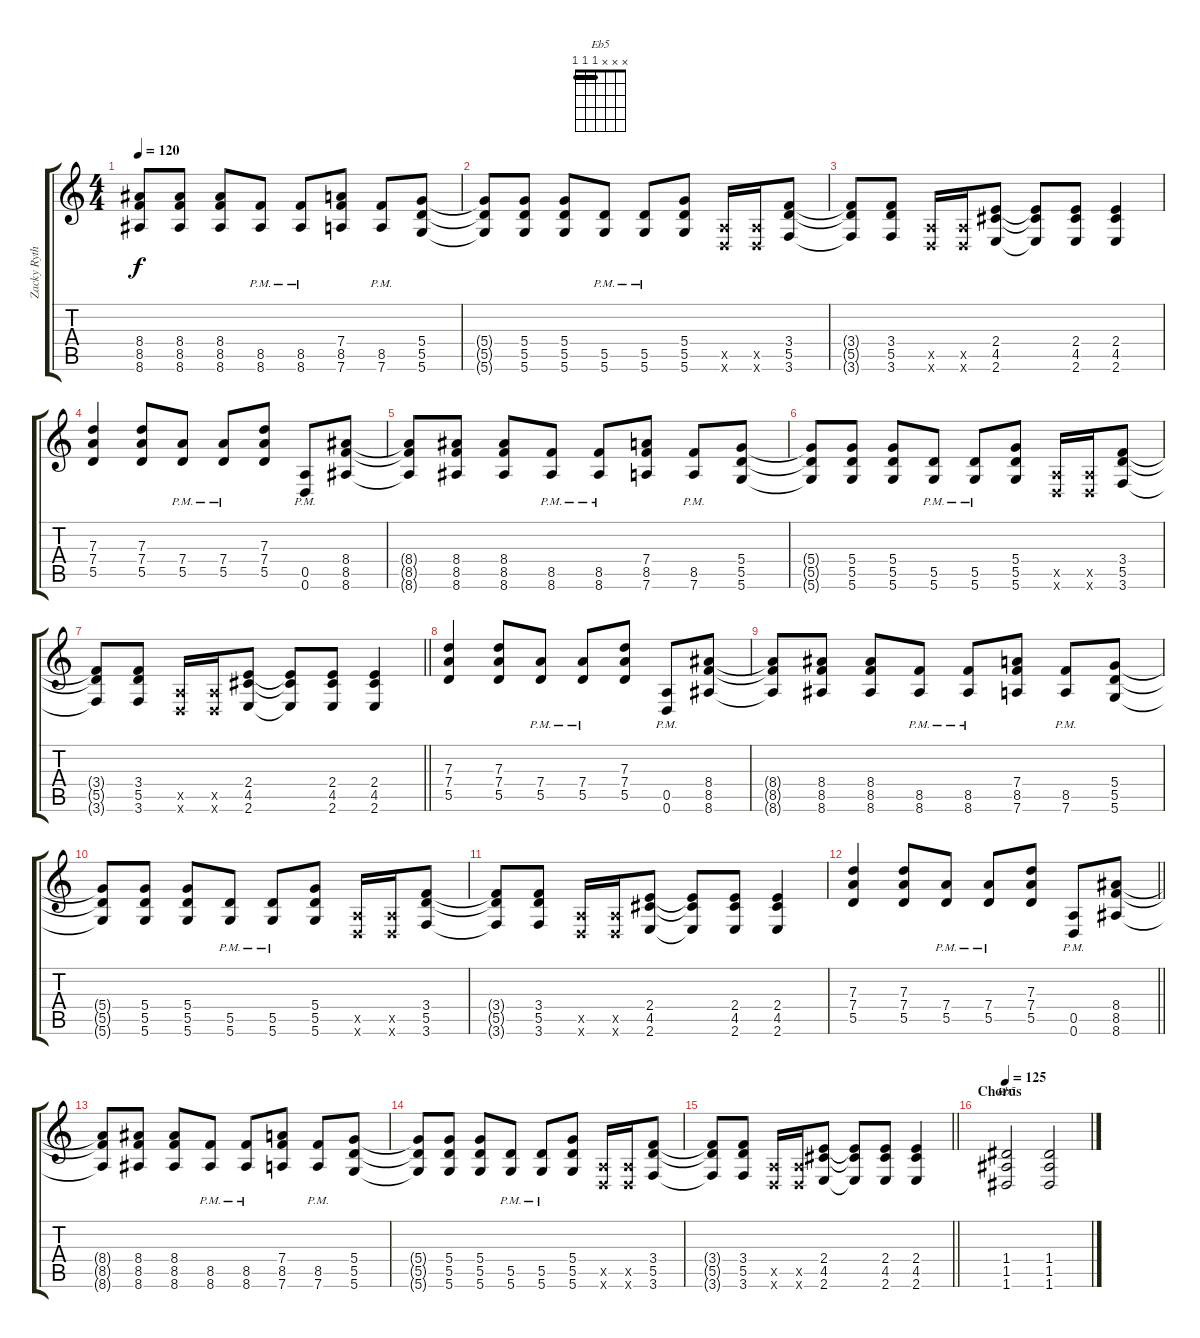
\track ("Zacky Rythem" "Zacky Ryth") {instrument distortionguitar}
\staff {score tabs}
\tuning (E4 B3 G3 D3 A2 D2) {hide}
\chord ("Eb5" x x x 1 1 1) {barre 1}
\ts (4 4)
\tempo 120
\clef g2
\ks c
(8.4{t} 8.5{t} 8.6{t}).8{dy f} (8.4 8.5 8.6).8 (8.4 8.5 8.6).8 (8.5{pm} 8.6{pm}).8 (8.5{pm} 8.6{pm}).8 (7.4 8.5 7.6).8 (8.5{pm} 7.6{pm}).8 (5.4 5.5 5.6).8 |
(5.4{t} 5.5{t} 5.6{t}).8 (5.4 5.5 5.6).8 (5.4 5.5 5.6).8 (5.5{pm} 5.6{pm}).8 (5.5{pm} 5.6{pm}).8 (5.4 5.5 5.6).8 (0.5{x} 0.6{x}).16 (0.5{x} 0.6{x}).16 (3.4 5.5 3.6).8 |
(3.4{t} 5.5{t} 3.6{t}).8 (3.4 5.5 3.6).8 (0.5{x} 0.6{x}).16 (0.5{x} 0.6{x}).16 (2.4 4.5 2.6).8 (2.4{t} 4.5{t} 2.6{t}).8 (2.4 4.5 2.6).8 (2.4 4.5 2.6).4 |
(7.3 7.4 5.5).4 (7.3 7.4 5.5).8 (7.4{pm} 5.5{pm}).8 (7.4{pm} 5.5{pm}).8 (7.3 7.4 5.5).8 (0.5{pm} 0.6).8 (8.4 8.5 8.6).8 |
(8.4{t} 8.5{t} 8.6{t}).8 (8.4 8.5 8.6).8 (8.4 8.5 8.6).8 (8.5{pm} 8.6{pm}).8 (8.5{pm} 8.6{pm}).8 (7.4 8.5 7.6).8 (8.5{pm} 7.6{pm}).8 (5.4 5.5 5.6).8 |
(5.4{t} 5.5{t} 5.6{t}).8 (5.4 5.5 5.6).8 (5.4 5.5 5.6).8 (5.5{pm} 5.6{pm}).8 (5.5{pm} 5.6{pm}).8 (5.4 5.5 5.6).8 (0.5{x} 0.6{x}).16 (0.5{x} 0.6{x}).16 (3.4 5.5 3.6).8 |
\barLineRight lightlight
(3.4{t} 5.5{t} 3.6{t}).8 (3.4 5.5 3.6).8 (0.5{x} 0.6{x}).16 (0.5{x} 0.6{x}).16 (2.4 4.5 2.6).8 (2.4{t} 4.5{t} 2.6{t}).8 (2.4 4.5 2.6).8 (2.4 4.5 2.6).4 |
(7.3 7.4 5.5).4 (7.3 7.4 5.5).8 (7.4{pm} 5.5{pm}).8 (7.4{pm} 5.5{pm}).8 (7.3 7.4 5.5).8 (0.5{pm} 0.6).8 (8.4 8.5 8.6).8 |
(8.4{t} 8.5{t} 8.6{t}).8 (8.4 8.5 8.6).8 (8.4 8.5 8.6).8 (8.5{pm} 8.6{pm}).8 (8.5{pm} 8.6{pm}).8 (7.4 8.5 7.6).8 (8.5{pm} 7.6{pm}).8 (5.4 5.5 5.6).8 |
(5.4{t} 5.5{t} 5.6{t}).8 (5.4 5.5 5.6).8 (5.4 5.5 5.6).8 (5.5{pm} 5.6{pm}).8 (5.5{pm} 5.6{pm}).8 (5.4 5.5 5.6).8 (0.5{x} 0.6{x}).16 (0.5{x} 0.6{x}).16 (3.4 5.5 3.6).8 |
(3.4{t} 5.5{t} 3.6{t}).8 (3.4 5.5 3.6).8 (0.5{x} 0.6{x}).16 (0.5{x} 0.6{x}).16 (2.4 4.5 2.6).8 (2.4{t} 4.5{t} 2.6{t}).8 (2.4 4.5 2.6).8 (2.4 4.5 2.6).4 |
\barLineRight lightlight
(7.3 7.4 5.5).4 (7.3 7.4 5.5).8 (7.4{pm} 5.5{pm}).8 (7.4{pm} 5.5{pm}).8 (7.3 7.4 5.5).8 (0.5{pm} 0.6).8 (8.4 8.5 8.6).8 |
(8.4{t} 8.5{t} 8.6{t}).8 (8.4 8.5 8.6).8 (8.4 8.5 8.6).8 (8.5{pm} 8.6{pm}).8 (8.5{pm} 8.6{pm}).8 (7.4 8.5 7.6).8 (8.5{pm} 7.6{pm}).8 (5.4 5.5 5.6).8 |
(5.4{t} 5.5{t} 5.6{t}).8 (5.4 5.5 5.6).8 (5.4 5.5 5.6).8 (5.5{pm} 5.6{pm}).8 (5.5{pm} 5.6{pm}).8 (5.4 5.5 5.6).8 (0.5{x} 0.6{x}).16 (0.5{x} 0.6{x}).16 (3.4 5.5 3.6).8 |
\barLineRight lightlight
(3.4{t} 5.5{t} 3.6{t}).8 (3.4 5.5 3.6).8 (0.5{x} 0.6{x}).16 (0.5{x} 0.6{x}).16 (2.4 4.5 2.6).8 (2.4{t} 4.5{t} 2.6{t}).8 (2.4 4.5 2.6).8 (2.4 4.5 2.6).4 |
\section ("" "Chorus")
\tempo 125
(1.4 1.5 1.6).2{ch "Eb5"} (1.4 1.5 1.6).2
